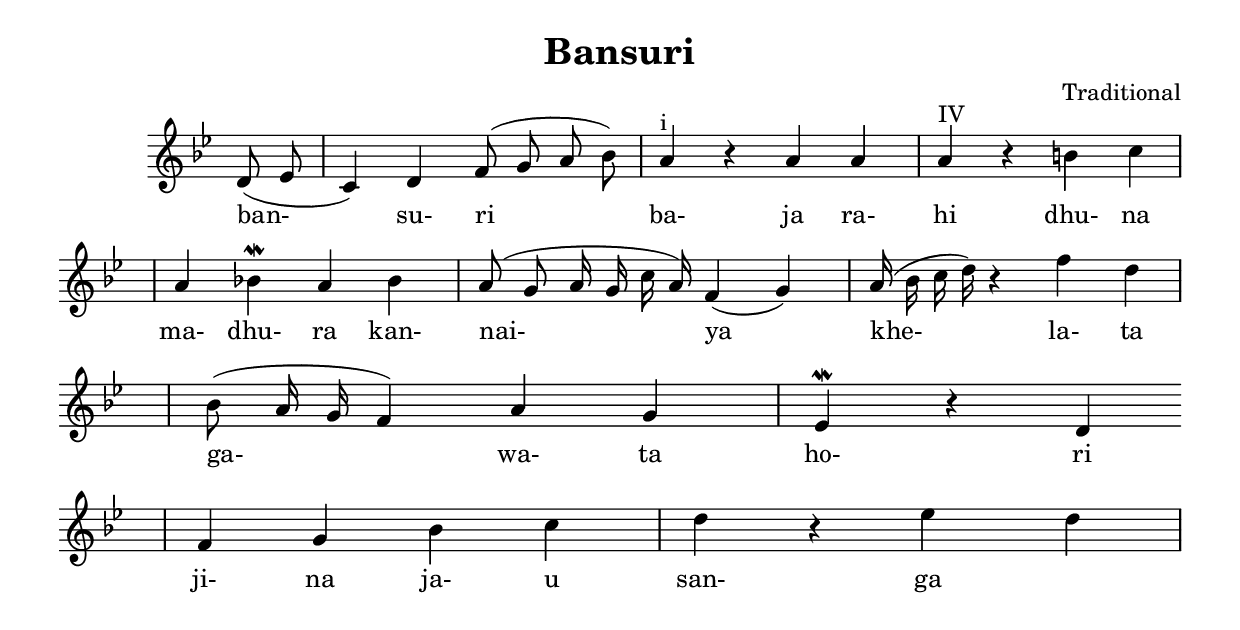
#(ly:set-option 'midi-extension "mid")
\version "2.12.3"
\include "english.ly"
\header{
title = "Bansuri"
composer = "Traditional"
}
%{
Rag:Bhairavi
Tal:Tintal
Title:Bansuri
Author:Traditional
Source:AAK
Mode: phrygian
Filename: bansuriv3
Time: 4/4
Key: D


          
                               i            IV         . 
         3S             n      +            2         DSnDn
1)|: (Sr | n) S   (gm <P d)> | P - P  P   | P - D    n     |
           .
      ban-    su-  ri          ba- ja ra-   hi  dhu- na

  0  ~                 3           mgm        +  .     *  *   
| P  d   P    d    |  (Pm   PmnP)    (g m) | (PdnS) -- g  S |
  ma-dhu-ra   kan-     nai-           ya      khe-     la-ta

   2               0     
                Pm ~
| (d-Pm  g) P  m | r - S :|
   ga-      wa-ta  ho- ri

               .
              <g>
            .   . .
| g m d n | S - r S |
ji-na ja-u san-ga

%}
melody = {
\once \override Staff.TimeSignature #'stencil = ##f
\clef treble
\key c \phrygian
\autoBeamOn
\cadenzaOn


 \bar "|:"  c'8( df'8 \bar "|"  bf4) c'4 ef'8( f'8 g'8 af'8) \bar "|"  g'4^"i" r4 g'4 g'4 \bar "|"  g'4^"IV" r4 a'4 bf'4 \bar "|"  \break
\grace s64 \bar "|"  g'4 af'4\mordent g'4 af'4 \bar "|"  g'8( f'8 g'16 f'16 bf'16 g'16) ef'4( f'4) \bar "|"  g'16( af'16 bf'16 c''16) r4 ef''4 c''4 \bar "|"  \break
\grace s64 \bar "|"  af'8( g'16 f'16 ef'4) g'4 f'4 \bar "|"  df'4\mordent r4 c'4 \bar ":|"  \break
\grace s64 \bar "|"  ef'4 f'4 af'4 bf'4 \bar "|"  c''4 r4 df''4 c''4 \bar "|"  \break

}


text = \lyricmode {
ban-   su- ri    ba- ja ra- hi dhu- na ma- dhu- ra kan- nai-      ya  khe-    la- ta ga-    wa- ta ho- ri ji- na ja- u san- ga  
}

\score{
\transpose c' d'
<<
\new Voice = "one" {
\melody
}
\new Lyrics \lyricsto "one" \text
>>
\layout {
\context {
\Score
\remove "Bar_number_engraver"
}
}
\midi {
\context {
\Score
tempoWholesPerMinute = #(ly:make-moment 200 4)
}
}
}